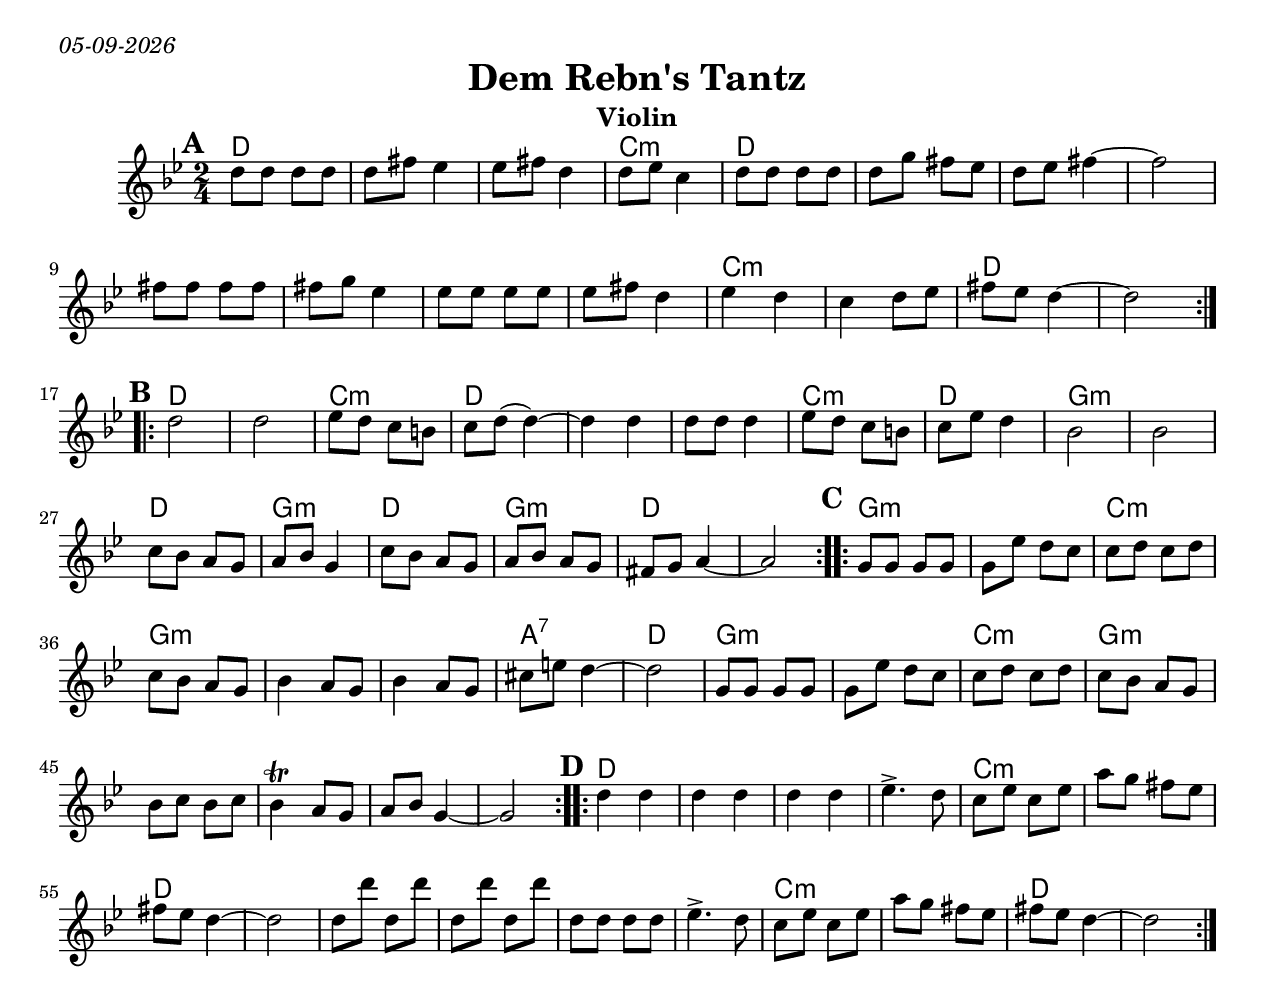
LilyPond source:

\version "2.20.0"
\include "english.ly"
\paper{
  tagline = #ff
  print-all-headers = ##t
  #(set-paper-size "letter")
}
date = #(strftime "%d-%m-%Y" (localtime (current-time)))

\markup{ \italic{ \date }  }

%\markup{ Got something to say? }

global = {
  \clef treble
  \key g \minor
  \time 2/4
  \set Score.markFormatter = #format-mark-box-alphabet
}

%#################################### Melody ########################
melody = \relative c'' {
  \global
  %\partial 4 g4    %lead in notes

  \repeat volta 2{
    \mark \default
   d8 d d d
   d fs ef4
   ef8 fs d4 d8 ef c4
   d8 d d d d g fs ef
   d8ef fs4 ~ fs2
   fs8 fs fs fs fs g ef4
   ef8 ef ef ef ef fs d4
   ef4 d c4 d8 ef
   fs8 ef d4~ d2
  }

 \break
  \repeat volta 2{
    \mark \default
    d2 d
    ef8 d c b c d(d4)~
    d4 d d8 d d4
    ef8 d c b c ef d4

    bf2 bf
    c8 bf a g a bf g4  %triplet
    c8 bf a g a bf a g
    fs8 g a4~a2|
  }
  %\break
\repeat volta 2{
    \mark \default
    g8 g g g g ef' d c
    c d c d c bf a g
    bf4 a8 g bf4 a8 g
    cs8 e d4~d2

    g,8 g g g g ef' d c
    c d c d c bf a g
    bf8 c bf c bf4\trill a8 g
    a8 bf g4~g2
  }

  \repeat volta 2{
    \mark \default
    d'4 d d d
    d4 d ef4.-> d8
    c8 ef c ef a g fs ef
    fs8 ef d4~d2

    d8 d' d, d' d, d' d, d'
    d,8 d d d ef4.-> d8
     c8 ef c ef a g fs ef
    fs8 ef d4~d2
  }
}
%################################# Lyrics #####################
%\addlyrics{ \set stanza = #"1. " }
%################################# Chords #######################
harmonies = \chordmode {
    d4*6 c2:m
    d2*8
    c2*2:m
    d2*2
    %b

    d2*2
    c2:m d2*3
    c2:m d2
    g2*2:m
    d2 g2:m
    d2 g2:m
    d2*2
    %c
    g2*2:m
    c2:m g2*3:m
    a2:7 d2
    g2*2:m
    c2:m g2*5:m
    %d
    d2*4
    c2*2:m
    d2*6
    c2*2:m
    d2


}

\score {
  % transpose score below
  %\transpose c d
  <<
    \new ChordNames {
      \set chordChanges = ##f
      \harmonies
    }
    \new Staff   \melody
  >>
  \header{
    title= "Dem Rebn's Tantz"
    subtitle=""
    composer= ""

    instrument ="Violin"
    arranger= ""
  }
  \midi{\tempo 4 = 120}
  \layout{indent = 1.0\cm}
}
%{
% more verses:
\markup{}
\markup {
  \font-size #2
  \fill-line {
    \hspace #0.1 % distance from left margin
    \column {
      \line { "1."
\column {
 ""
}
      }
      \hspace #0.2 % vertical distance between verses
      \line { "2."
\column {
""
}
      }
    }
    \hspace #0.1  % horiz. distance between columns
    \column {
      \line { "3."
\column {
 ""
}
      }
      \hspace #0.2 % distance between verses
      \line { "4."
\column {
""
}
      }
    }
    \hspace #0.1 % distance to right margin
  }
}

%}